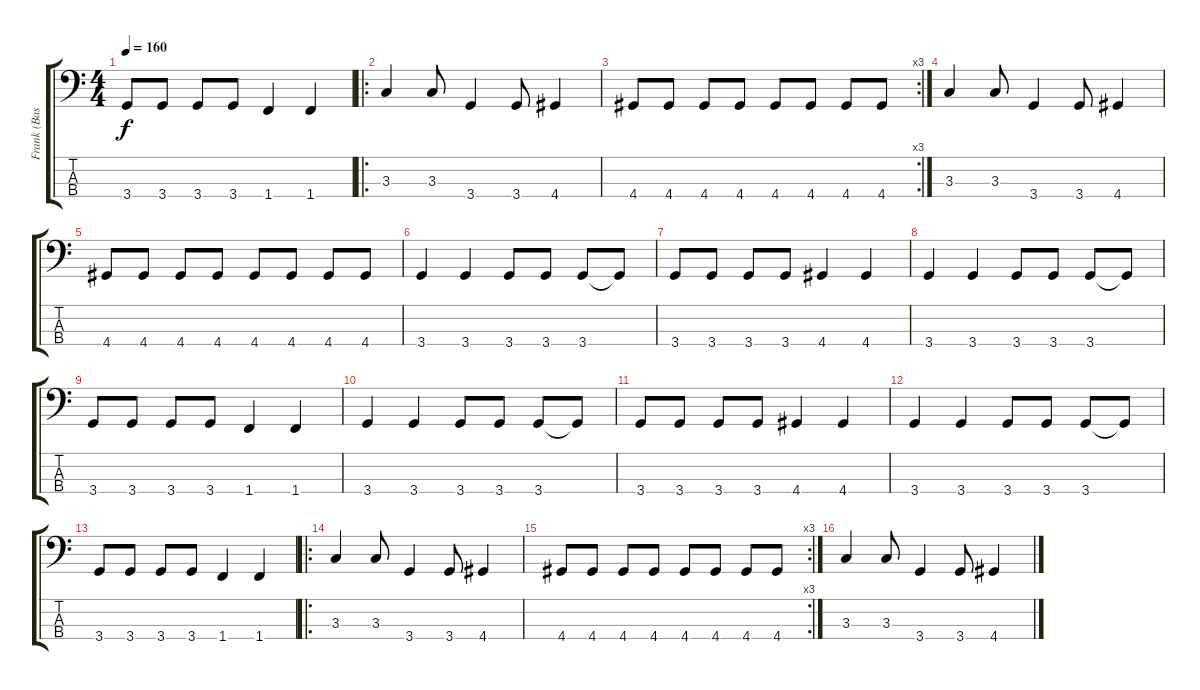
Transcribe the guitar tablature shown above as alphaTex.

\track ("Frank (Bass)" "Frank (Bas") {instrument electricbasspick}
\staff {score tabs}
\tuning (G2 D2 A1 E1) {hide}
\ts (4 4)
\tempo 160
\clef f4
\ks c
3.4.8{dy f} 3.4.8 3.4.8 3.4.8 1.4.4 1.4.4 |
\ro
3.3.4 3.3.8 3.4.4 3.4.8 4.4.4 |
\rc 3
4.4.8 4.4.8 4.4.8 4.4.8 4.4.8 4.4.8 4.4.8 4.4.8 |
3.3.4 3.3.8 3.4.4 3.4.8 4.4.4 |
4.4.8 4.4.8 4.4.8 4.4.8 4.4.8 4.4.8 4.4.8 4.4.8 |
3.4.4 3.4.4 3.4.8 3.4.8 3.4.8 3.4{t}.8 |
3.4.8 3.4.8 3.4.8 3.4.8 4.4.4 4.4.4 |
3.4.4 3.4.4 3.4.8 3.4.8 3.4.8 3.4{t}.8 |
3.4.8 3.4.8 3.4.8 3.4.8 1.4.4 1.4.4 |
3.4.4 3.4.4 3.4.8 3.4.8 3.4.8 3.4{t}.8 |
3.4.8 3.4.8 3.4.8 3.4.8 4.4.4 4.4.4 |
3.4.4 3.4.4 3.4.8 3.4.8 3.4.8 3.4{t}.8 |
3.4.8 3.4.8 3.4.8 3.4.8 1.4.4 1.4.4 |
\ro
3.3.4 3.3.8 3.4.4 3.4.8 4.4.4 |
\rc 3
4.4.8 4.4.8 4.4.8 4.4.8 4.4.8 4.4.8 4.4.8 4.4.8 |
3.3.4 3.3.8 3.4.4 3.4.8 4.4.4
